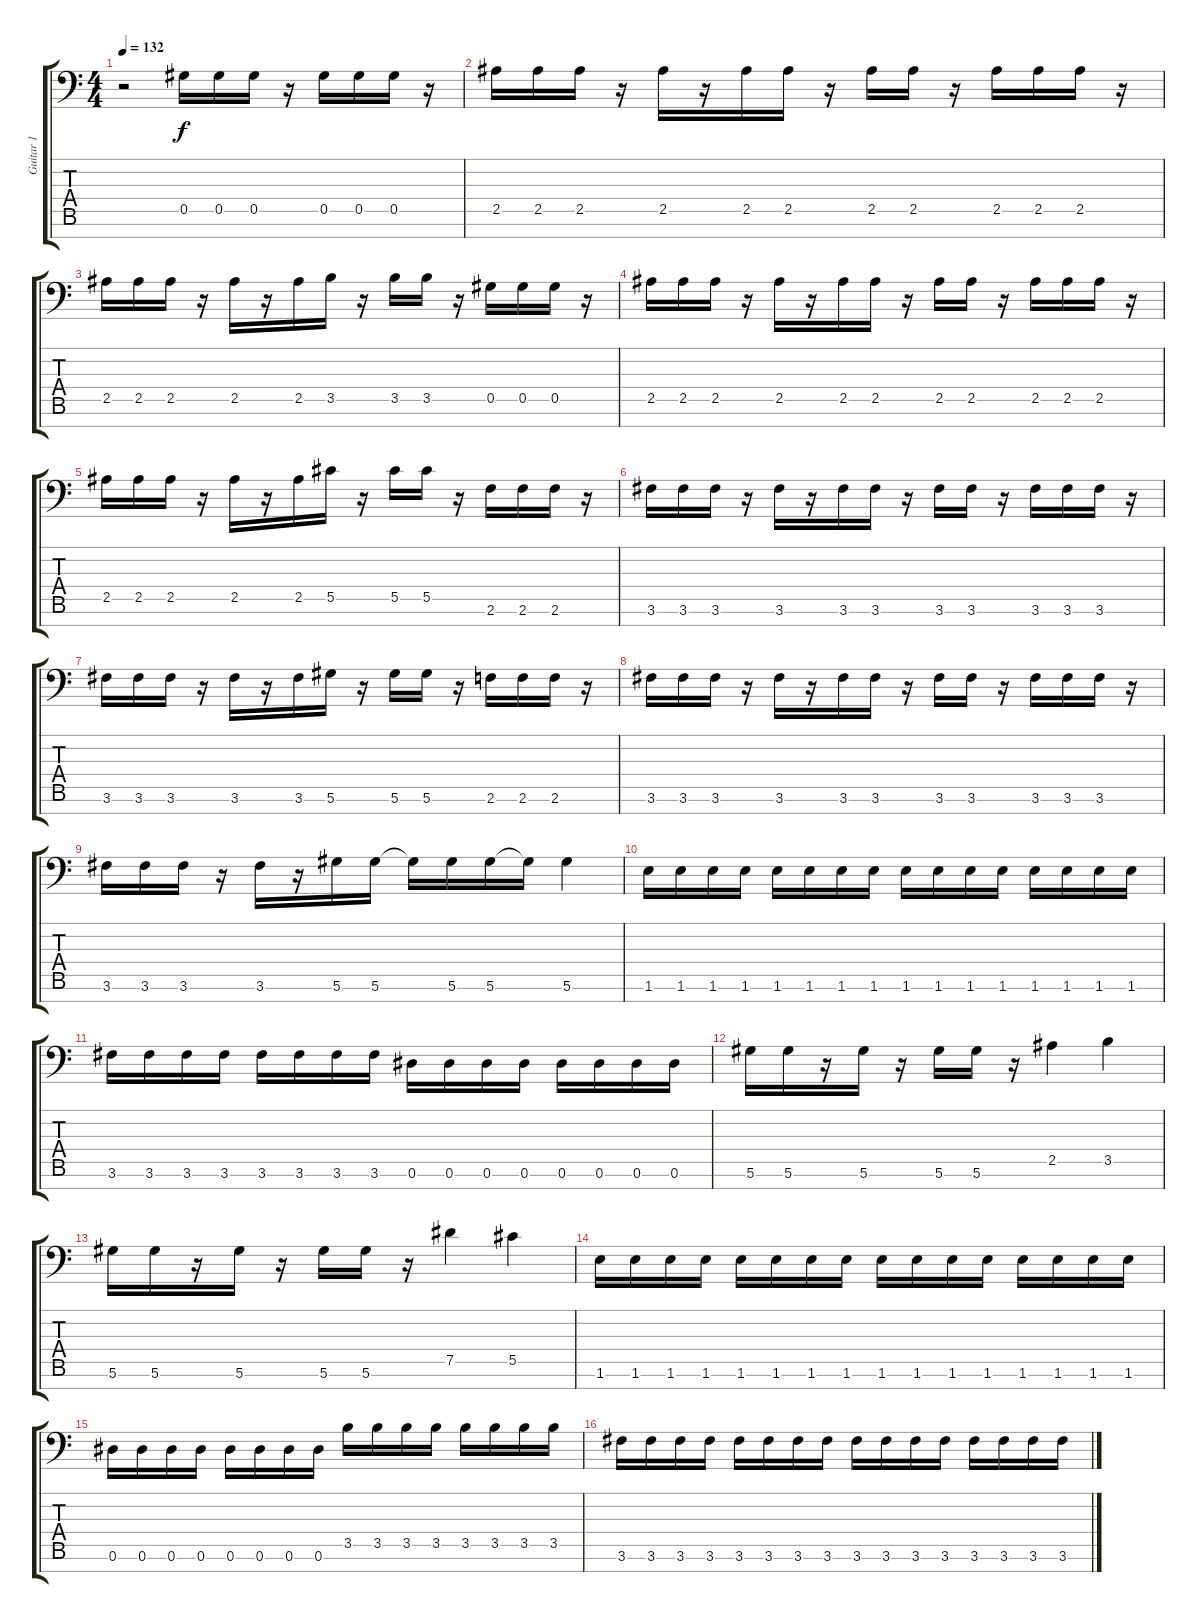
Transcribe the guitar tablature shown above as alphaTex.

\track ("Guitar 1" "Guitar 1") {instrument distortionguitar}
\staff {score tabs}
\tuning (Eb4 Bb3 Gb3 Db3 Ab2 Eb2 Bb1) {hide}
\ts (4 4)
\tempo 132
\clef f4
\ks c
r.2{dy f} 0.5.16 0.5.16 0.5.16 r.16 0.5.16 0.5.16 0.5.16 r.16 |
2.5.16 2.5.16 2.5.16 r.16 2.5.16 r.16 2.5.16 2.5.16 r.16 2.5.16 2.5.16 r.16 2.5.16 2.5.16 2.5.16 r.16 |
2.5.16 2.5.16 2.5.16 r.16 2.5.16 r.16 2.5.16 3.5.16 r.16 3.5.16 3.5.16 r.16 0.5.16 0.5.16 0.5.16 r.16 |
2.5.16 2.5.16 2.5.16 r.16 2.5.16 r.16 2.5.16 2.5.16 r.16 2.5.16 2.5.16 r.16 2.5.16 2.5.16 2.5.16 r.16 |
2.5.16 2.5.16 2.5.16 r.16 2.5.16 r.16 2.5.16 5.5.16 r.16 5.5.16 5.5.16 r.16 2.6.16 2.6.16 2.6.16 r.16 |
3.6.16 3.6.16 3.6.16 r.16 3.6.16 r.16 3.6.16 3.6.16 r.16 3.6.16 3.6.16 r.16 3.6.16 3.6.16 3.6.16 r.16 |
3.6.16 3.6.16 3.6.16 r.16 3.6.16 r.16 3.6.16 5.6.16 r.16 5.6.16 5.6.16 r.16 2.6.16 2.6.16 2.6.16 r.16 |
3.6.16 3.6.16 3.6.16 r.16 3.6.16 r.16 3.6.16 3.6.16 r.16 3.6.16 3.6.16 r.16 3.6.16 3.6.16 3.6.16 r.16 |
3.6.16 3.6.16 3.6.16 r.16 3.6.16 r.16 5.6.16 5.6.16 5.6{t}.16 5.6.16 5.6.16 5.6{t}.16 5.6.4 |
1.6.16 1.6.16 1.6.16 1.6.16 1.6.16 1.6.16 1.6.16 1.6.16 1.6.16 1.6.16 1.6.16 1.6.16 1.6.16 1.6.16 1.6.16 1.6.16 |
3.6.16 3.6.16 3.6.16 3.6.16 3.6.16 3.6.16 3.6.16 3.6.16 0.6.16 0.6.16 0.6.16 0.6.16 0.6.16 0.6.16 0.6.16 0.6.16 |
5.6.16 5.6.16 r.16 5.6.16 r.16 5.6.16 5.6.16 r.16 2.5.4 3.5.4 |
5.6.16 5.6.16 r.16 5.6.16 r.16 5.6.16 5.6.16 r.16 7.5.4 5.5.4 |
1.6.16 1.6.16 1.6.16 1.6.16 1.6.16 1.6.16 1.6.16 1.6.16 1.6.16 1.6.16 1.6.16 1.6.16 1.6.16 1.6.16 1.6.16 1.6.16 |
0.6.16 0.6.16 0.6.16 0.6.16 0.6.16 0.6.16 0.6.16 0.6.16 3.5.16 3.5.16 3.5.16 3.5.16 3.5.16 3.5.16 3.5.16 3.5.16 |
3.6.16 3.6.16 3.6.16 3.6.16 3.6.16 3.6.16 3.6.16 3.6.16 3.6.16 3.6.16 3.6.16 3.6.16 3.6.16 3.6.16 3.6.16 3.6.16
